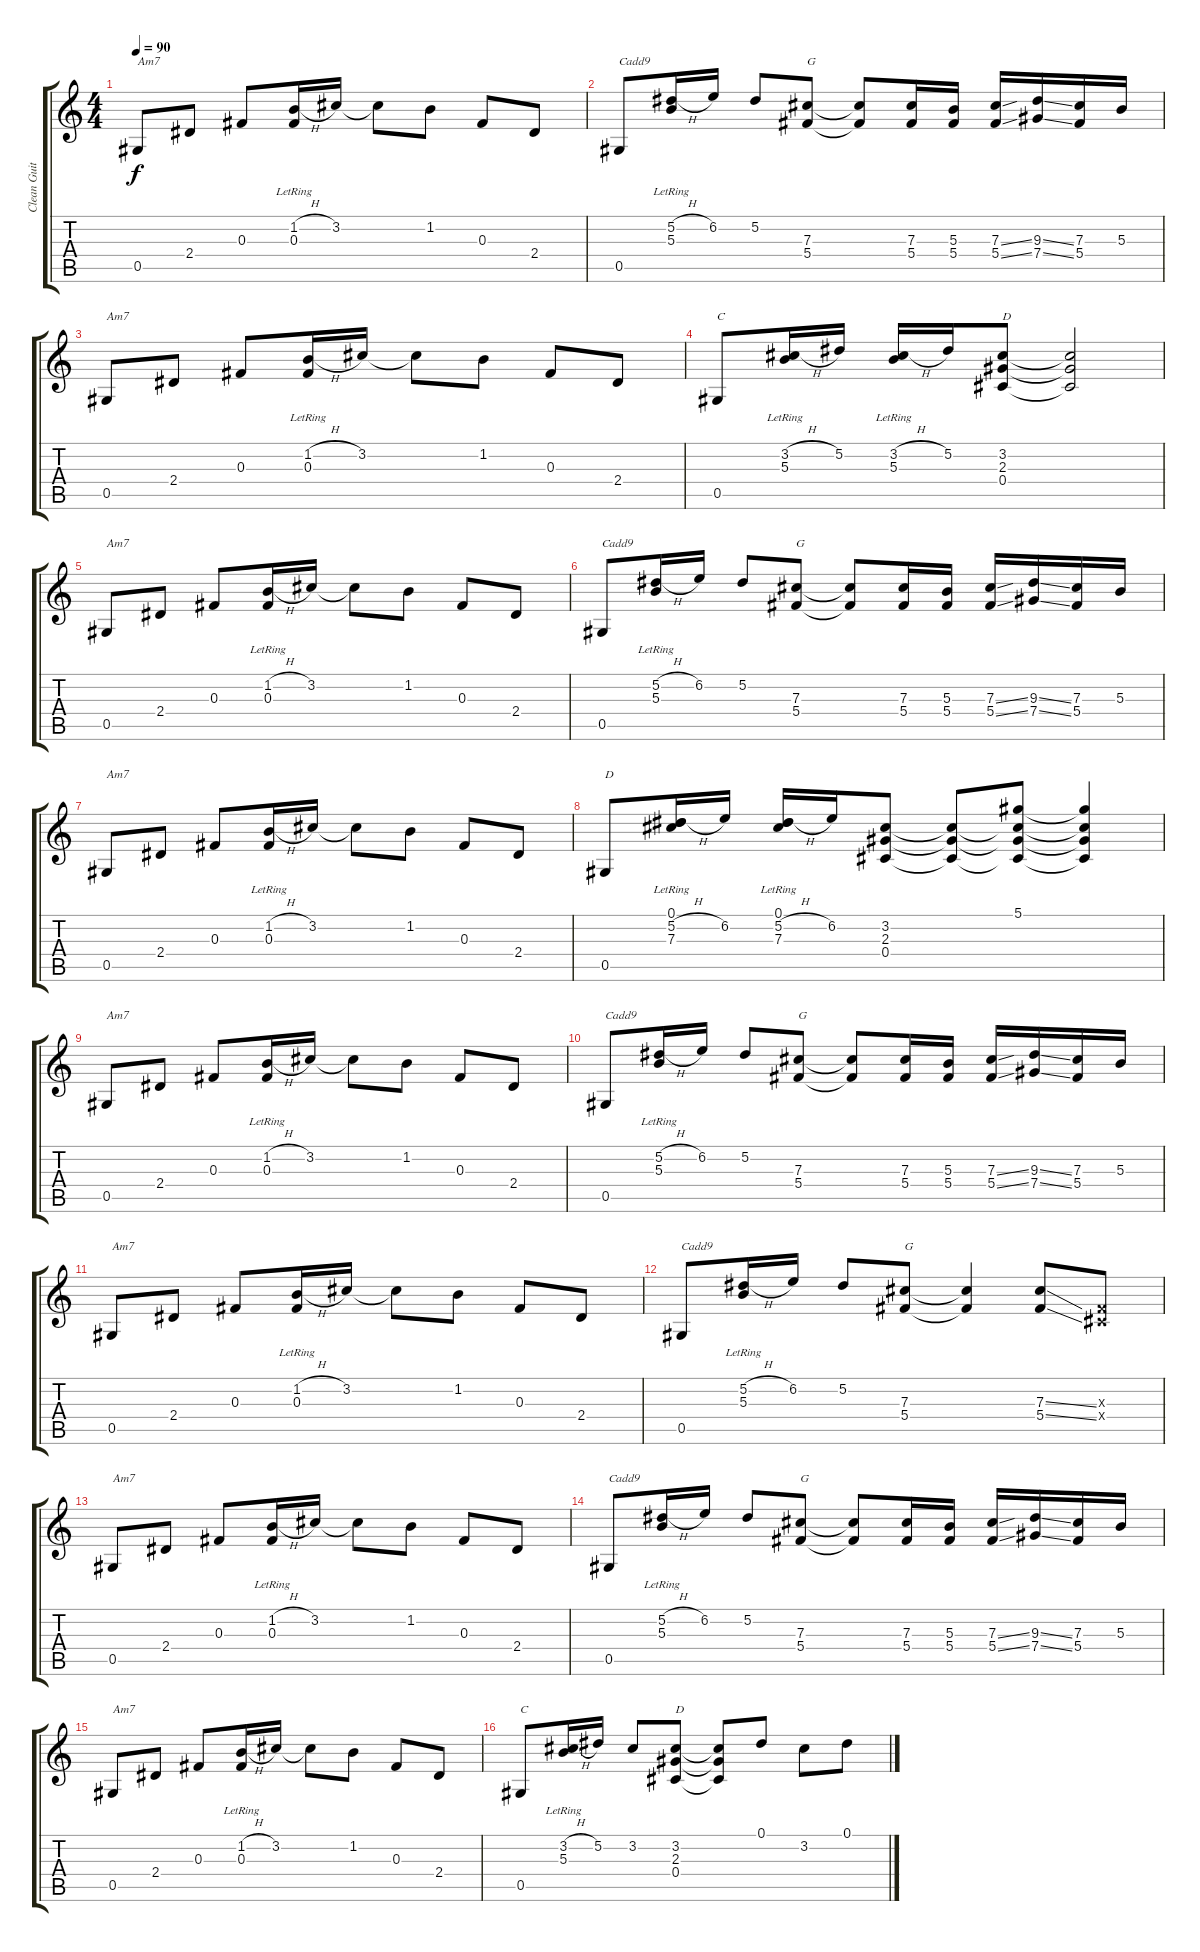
\track ("Clean Guitar" "Clean Guit") {instrument acousticguitarsteel}
\staff {score tabs}
\tuning (Eb4 Bb3 Gb3 Db3 Ab2 Eb2) {hide}
\ts (4 4)
\tempo 90
\clef g2
\ks c
0.5.8{txt "Am7" dy f instrument acousticguitarsteel} 2.4.8 0.3.8 (1.2{h} 0.3{lr}).16 3.2.16 3.2{t}.8 1.2.8 0.3.8 2.4.8 |
0.5.8{txt "Cadd9"} (5.2{h} 5.3{lr}).16 6.2.16 5.2.8 (7.3 5.4).8{txt "G"} (7.3{t} 5.4{t}).8 (7.3 5.4).16 (5.3 5.4).16 (7.3{ss} 5.4{ss}).16 (9.3{ss} 7.4{ss}).16 (7.3 5.4).16 5.3.16 |
0.5.8{txt "Am7"} 2.4.8 0.3.8 (1.2{h} 0.3{lr}).16 3.2.16 3.2{t}.8 1.2.8 0.3.8 2.4.8 |
0.5.8{txt "C"} (3.2{h} 5.3{lr}).16 5.2.16 (3.2{h} 5.3{lr}).16 5.2.16 (3.2 2.3 0.4).8{txt "D"} (3.2{t} 2.3{t} 0.4{t}).2 |
0.5.8{txt "Am7"} 2.4.8 0.3.8 (1.2{h} 0.3{lr}).16 3.2.16 3.2{t}.8 1.2.8 0.3.8 2.4.8 |
0.5.8{txt "Cadd9"} (5.2{h} 5.3{lr}).16 6.2.16 5.2.8 (7.3 5.4).8{txt "G"} (7.3{t} 5.4{t}).8 (7.3 5.4).16 (5.3 5.4).16 (7.3{ss} 5.4{ss}).16 (9.3{ss} 7.4{ss}).16 (7.3 5.4).16 5.3.16 |
0.5.8{txt "Am7"} 2.4.8 0.3.8 (1.2{h} 0.3{lr}).16 3.2.16 3.2{t}.8 1.2.8 0.3.8 2.4.8 |
0.5.8{txt "D"} (0.1{lr} 5.2{h} 7.3{lr}).16 6.2.16 (0.1{lr} 5.2{h} 7.3{lr}).16 6.2.16 (3.2 2.3 0.4).8 (3.2{t} 2.3{t} 0.4{t}).8 (5.1 3.2{t} 2.3{t} 0.4{t}).8 (5.1{t} 3.2{t} 2.3{t} 0.4{t}).4 |
0.5.8{txt "Am7"} 2.4.8 0.3.8 (1.2{h} 0.3{lr}).16 3.2.16 3.2{t}.8 1.2.8 0.3.8 2.4.8 |
0.5.8{txt "Cadd9"} (5.2{h} 5.3{lr}).16 6.2.16 5.2.8 (7.3 5.4).8{txt "G"} (7.3{t} 5.4{t}).8 (7.3 5.4).16 (5.3 5.4).16 (7.3{ss} 5.4{ss}).16 (9.3{ss} 7.4{ss}).16 (7.3 5.4).16 5.3.16 |
0.5.8{txt "Am7"} 2.4.8 0.3.8 (1.2{h} 0.3{lr}).16 3.2.16 3.2{t}.8 1.2.8 0.3.8 2.4.8 |
0.5.8{txt "Cadd9"} (5.2{h} 5.3{lr}).16 6.2.16 5.2.8 (7.3 5.4).8{txt "G"} (7.3{t} 5.4{t}).4 (7.3{ss} 5.4{ss}).8 (0.3{x} 0.4{x}).8 |
0.5.8{txt "Am7"} 2.4.8 0.3.8 (1.2{h} 0.3{lr}).16 3.2.16 3.2{t}.8 1.2.8 0.3.8 2.4.8 |
0.5.8{txt "Cadd9"} (5.2{h} 5.3{lr}).16 6.2.16 5.2.8 (7.3 5.4).8{txt "G"} (7.3{t} 5.4{t}).8 (7.3 5.4).16 (5.3 5.4).16 (7.3{ss} 5.4{ss}).16 (9.3{ss} 7.4{ss}).16 (7.3 5.4).16 5.3.16 |
0.5.8{txt "Am7"} 2.4.8 0.3.8 (1.2{h} 0.3{lr}).16 3.2.16 3.2{t}.8 1.2.8 0.3.8 2.4.8 |
0.5.8{txt "C"} (3.2{h} 5.3{lr}).16 5.2.16 3.2.8 (3.2 2.3 0.4).8{txt "D"} (3.2{t} 2.3{t} 0.4{t}).8 0.1.8 3.2.8 0.1.8
